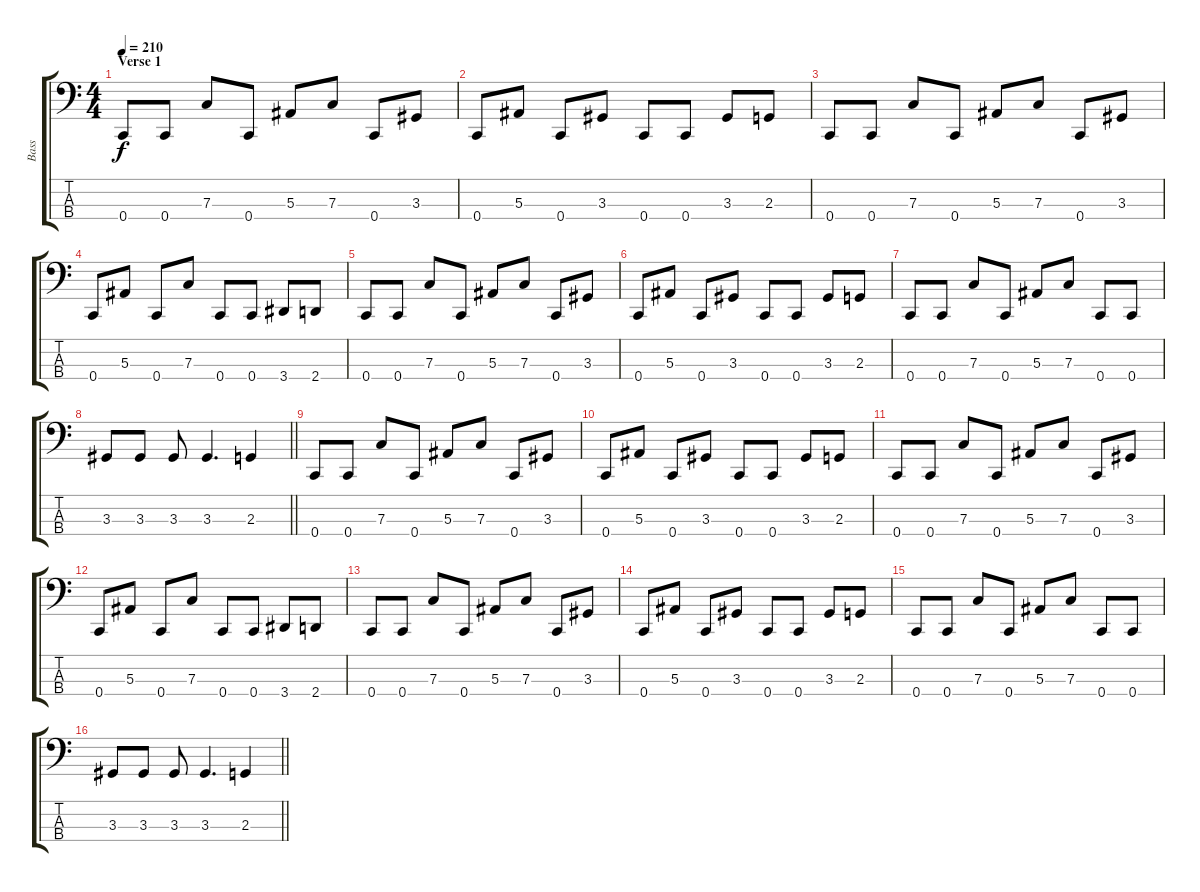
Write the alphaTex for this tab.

\track ("Bass" "Bass") {instrument electricbasspick}
\staff {score tabs}
\tuning (Eb2 Bb1 F1 C1) {hide}
\ts (4 4)
\section ("" "Verse 1")
\tempo 210
\clef f4
\ks c
0.4.8{dy f} 0.4.8 7.3.8 0.4.8 5.3.8 7.3.8 0.4.8 3.3.8 |
0.4.8 5.3.8 0.4.8 3.3.8 0.4.8 0.4.8 3.3.8 2.3.8 |
0.4.8 0.4.8 7.3.8 0.4.8 5.3.8 7.3.8 0.4.8 3.3.8 |
0.4.8 5.3.8 0.4.8 7.3.8 0.4.8 0.4.8 3.4.8 2.4.8 |
0.4.8 0.4.8 7.3.8 0.4.8 5.3.8 7.3.8 0.4.8 3.3.8 |
0.4.8 5.3.8 0.4.8 3.3.8 0.4.8 0.4.8 3.3.8 2.3.8 |
0.4.8 0.4.8 7.3.8 0.4.8 5.3.8 7.3.8 0.4.8 0.4.8 |
\barLineRight lightlight
3.3.8 3.3.8 3.3.8 3.3.4{d} 2.3.4 |
0.4.8 0.4.8 7.3.8 0.4.8 5.3.8 7.3.8 0.4.8 3.3.8 |
0.4.8 5.3.8 0.4.8 3.3.8 0.4.8 0.4.8 3.3.8 2.3.8 |
0.4.8 0.4.8 7.3.8 0.4.8 5.3.8 7.3.8 0.4.8 3.3.8 |
0.4.8 5.3.8 0.4.8 7.3.8 0.4.8 0.4.8 3.4.8 2.4.8 |
0.4.8 0.4.8 7.3.8 0.4.8 5.3.8 7.3.8 0.4.8 3.3.8 |
0.4.8 5.3.8 0.4.8 3.3.8 0.4.8 0.4.8 3.3.8 2.3.8 |
0.4.8 0.4.8 7.3.8 0.4.8 5.3.8 7.3.8 0.4.8 0.4.8 |
\barLineRight lightlight
3.3.8 3.3.8 3.3.8 3.3.4{d} 2.3.4
